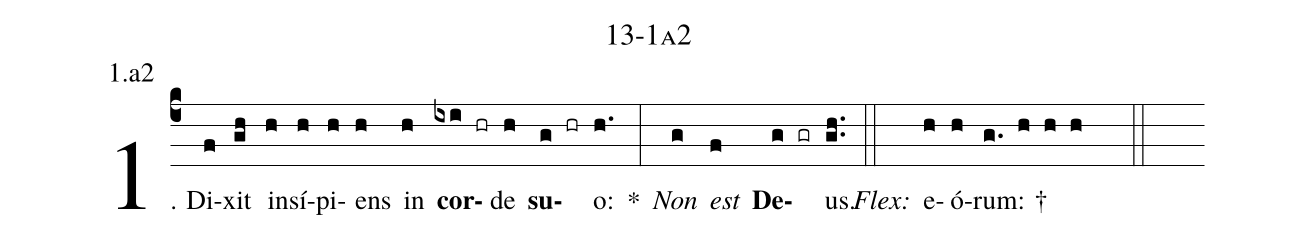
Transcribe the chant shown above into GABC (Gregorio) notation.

name: 13-1a2;
annotation: 1.a2;
%%
(c4)1. Di(f)xit(gh) in(h)sí(h)pi(h)ens(h) in(h) <b>cor</b>(ixi hr)de(h) <b>su</b>(g hr)o:(h.) *(:) <i>Non</i>(g) <i>est</i>(f) <b>De</b>(g gr)us.(gh..) (::)
<i>Flex:</i>()  e(h)ó(h)rum: †(g. h h h  ::)
